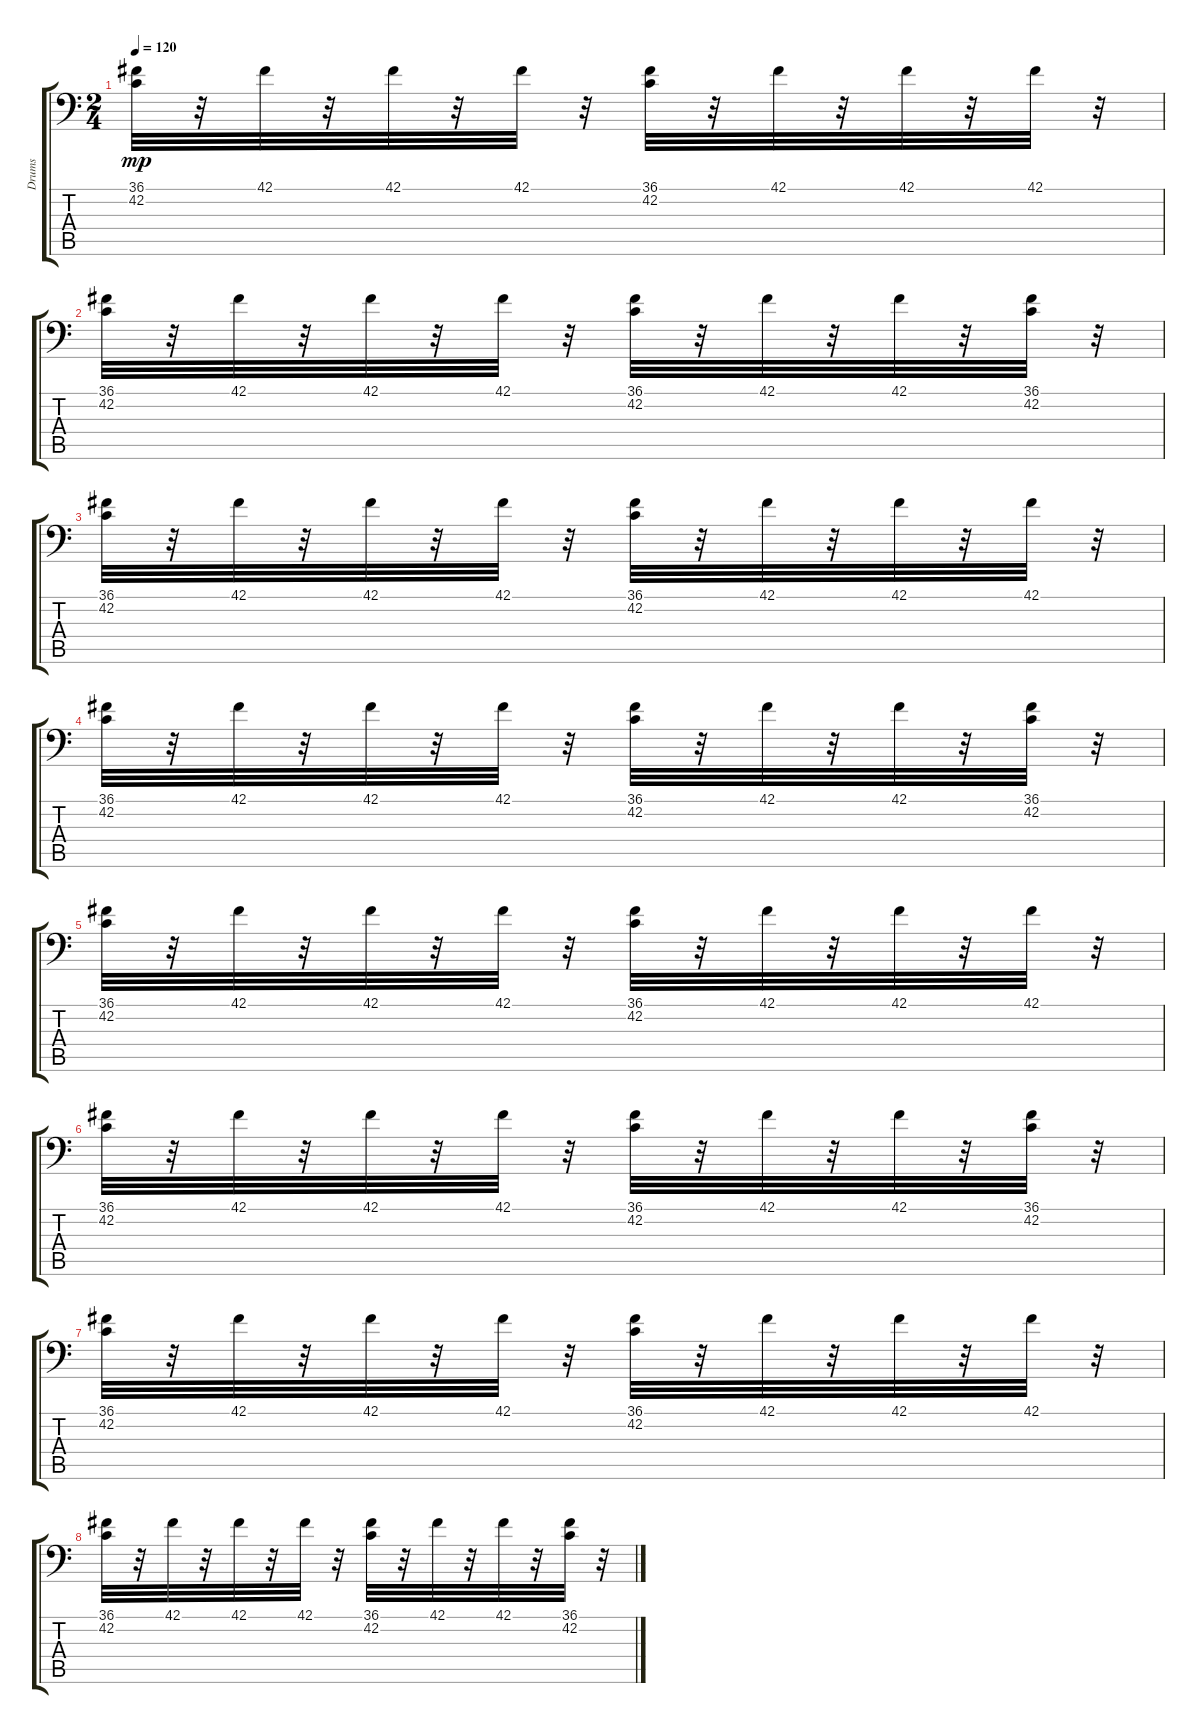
\track ("Drums" "Drums") {instrument acousticgrandpiano}
\staff {score tabs}
\tuning (C-1 C-1 C-1 C-1 C-1 C-1) {hide}
\ts (2 4)
\tempo 120
\clef f4
\ks c
(36.1 42.2).32{dy mp} r.32 42.1.32 r.32 42.1.32 r.32 42.1.32 r.32 (36.1 42.2).32 r.32 42.1.32 r.32 42.1.32 r.32 42.1.32 r.32 |
(36.1 42.2).32 r.32 42.1.32 r.32 42.1.32 r.32 42.1.32 r.32 (36.1 42.2).32 r.32 42.1.32 r.32 42.1.32 r.32 (36.1 42.2).32 r.32 |
(36.1 42.2).32 r.32 42.1.32 r.32 42.1.32 r.32 42.1.32 r.32 (36.1 42.2).32 r.32 42.1.32 r.32 42.1.32 r.32 42.1.32 r.32 |
(36.1 42.2).32 r.32 42.1.32 r.32 42.1.32 r.32 42.1.32 r.32 (36.1 42.2).32 r.32 42.1.32 r.32 42.1.32 r.32 (36.1 42.2).32 r.32 |
(36.1 42.2).32 r.32 42.1.32 r.32 42.1.32 r.32 42.1.32 r.32 (36.1 42.2).32 r.32 42.1.32 r.32 42.1.32 r.32 42.1.32 r.32 |
(36.1 42.2).32 r.32 42.1.32 r.32 42.1.32 r.32 42.1.32 r.32 (36.1 42.2).32 r.32 42.1.32 r.32 42.1.32 r.32 (36.1 42.2).32 r.32 |
(36.1 42.2).32 r.32 42.1.32 r.32 42.1.32 r.32 42.1.32 r.32 (36.1 42.2).32 r.32 42.1.32 r.32 42.1.32 r.32 42.1.32 r.32 |
(36.1 42.2).32 r.32 42.1.32 r.32 42.1.32 r.32 42.1.32 r.32 (36.1 42.2).32 r.32 42.1.32 r.32 42.1.32 r.32 (36.1 42.2).32 r.32
